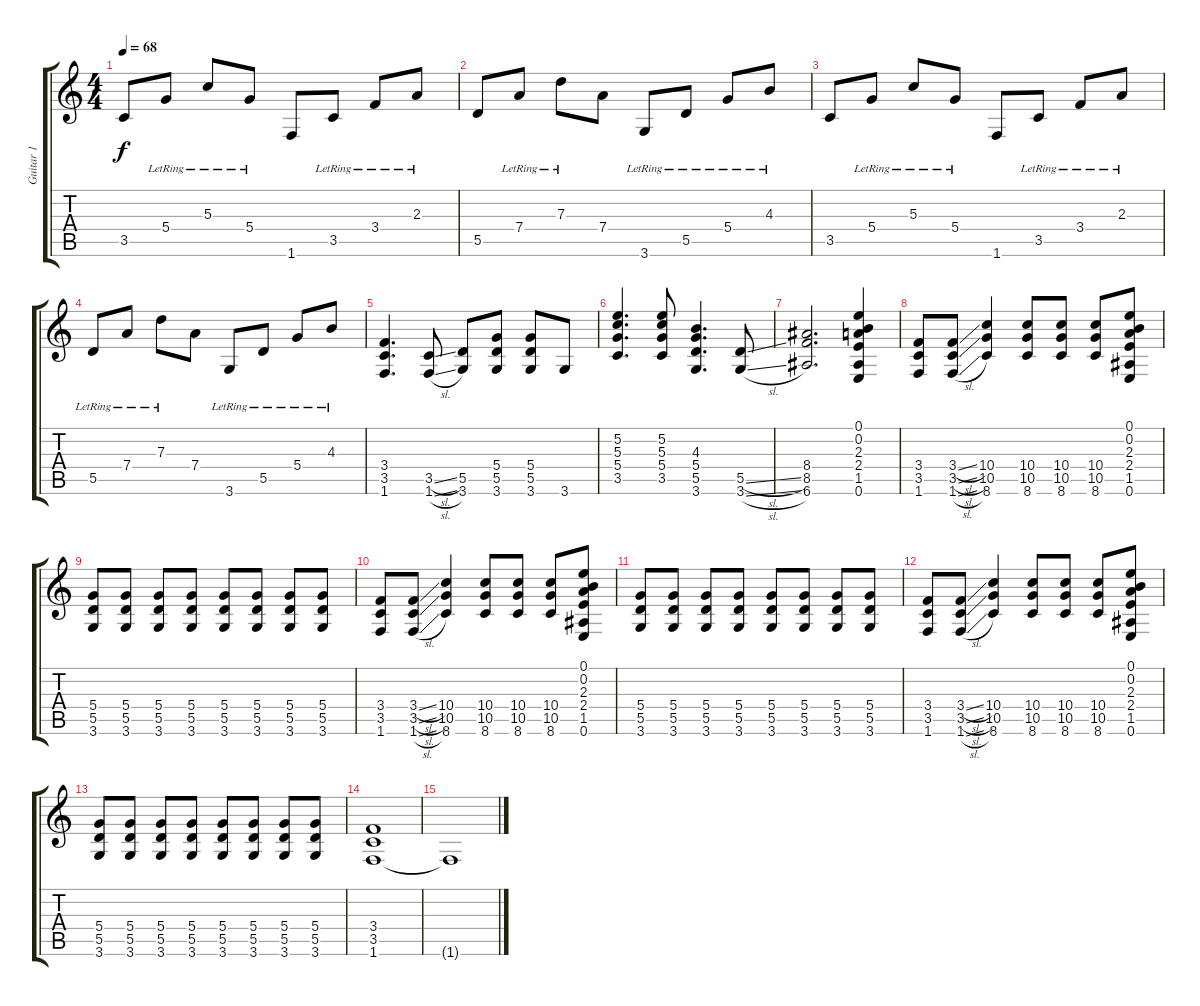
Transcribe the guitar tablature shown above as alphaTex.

\track ("Guitar 1" "Guitar 1") {instrument electricguitarclean}
\staff {score tabs}
\tuning (E4 B3 G3 D3 A2 E2) {hide}
\ts (4 4)
\tempo 68
\clef g2
\ks c
3.5.8{dy f} 5.4{lr}.8 5.3{lr}.8 5.4{lr}.8 1.6.8 3.5{lr}.8 3.4{lr}.8 2.3{lr}.8 |
5.5.8 7.4{lr}.8 7.3{lr}.8 7.4.8 3.6{lr}.8 5.5{lr}.8 5.4{lr}.8 4.3{lr}.8 |
3.5.8 5.4{lr}.8 5.3{lr}.8 5.4{lr}.8 1.6.8 3.5{lr}.8 3.4{lr}.8 2.3{lr}.8 |
5.5{lr}.8 7.4{lr}.8 7.3{lr}.8 7.4.8 3.6{lr}.8 5.5{lr}.8 5.4{lr}.8 4.3{lr}.8 |
(3.4 3.5 1.6).4{d} (3.5{sl} 1.6{sl}).8 (5.5 3.6).8 (5.4 5.5 3.6).8 (5.4 5.5 3.6).8 3.6.8 |
(5.2 5.3 5.4 3.5).4{d} (5.2 5.3 5.4 3.5).8 (4.3 5.4 5.5 3.6).4{d} (5.5{sl} 3.6{sl}).8 |
(8.4 8.5 6.6).2{d} (0.1 0.2 2.3 2.4 1.5 0.6).4 |
(3.4 3.5 1.6).8 (3.4{sl} 3.5{sl} 1.6{sl}).8 (10.4 10.5 8.6).4 (10.4 10.5 8.6).8 (10.4 10.5 8.6).8 (10.4 10.5 8.6).8 (0.1 0.2 2.3 2.4 1.5 0.6).8 |
(5.4 5.5 3.6).8 (5.4 5.5 3.6).8 (5.4 5.5 3.6).8 (5.4 5.5 3.6).8 (5.4 5.5 3.6).8 (5.4 5.5 3.6).8 (5.4 5.5 3.6).8 (5.4 5.5 3.6).8 |
(3.4 3.5 1.6).8 (3.4{sl} 3.5{sl} 1.6{sl}).8 (10.4 10.5 8.6).4 (10.4 10.5 8.6).8 (10.4 10.5 8.6).8 (10.4 10.5 8.6).8 (0.1 0.2 2.3 2.4 1.5 0.6).8 |
(5.4 5.5 3.6).8 (5.4 5.5 3.6).8 (5.4 5.5 3.6).8 (5.4 5.5 3.6).8 (5.4 5.5 3.6).8 (5.4 5.5 3.6).8 (5.4 5.5 3.6).8 (5.4 5.5 3.6).8 |
(3.4 3.5 1.6).8 (3.4{sl} 3.5{sl} 1.6{sl}).8 (10.4 10.5 8.6).4 (10.4 10.5 8.6).8 (10.4 10.5 8.6).8 (10.4 10.5 8.6).8 (0.1 0.2 2.3 2.4 1.5 0.6).8 |
(5.4 5.5 3.6).8 (5.4 5.5 3.6).8 (5.4 5.5 3.6).8 (5.4 5.5 3.6).8 (5.4 5.5 3.6).8 (5.4 5.5 3.6).8 (5.4 5.5 3.6).8 (5.4 5.5 3.6).8 |
(3.4 3.5 1.6).1 |
1.6{t}.1
